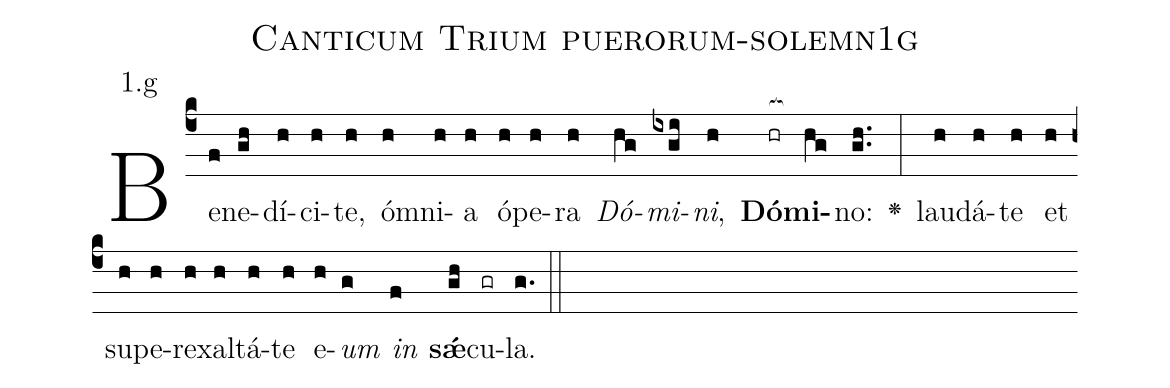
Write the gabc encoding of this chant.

name: Canticum Trium puerorum-solemn1g;
annotation: 1.g;
%%
(c4)Be(f)ne(gh)dí(h)ci(h)te,(h) óm(h)ni(h)a(h) ó(h)pe(h)ra(h) <i>Dó</i>(hg)<i>mi</i>(ixgi)<i>ni</i>,(h) <b>Dó</b>(hr[ocb:1{])<b>mi</b>(hg[ocb:0}])no:(gh..) <v>\greheightstar</v>(:) lau(h)dá(h)te(h) et(h) su(h)pe(h)re(h)xal(h)tá(h)te(h) e(h)<i>um</i>(g) <i>in</i>(f) <b>sǽ</b>(gh)cu(gr)la.(g.) (::)


%E(h) u(h) o(g) u(f) a(gh) e.(g.) (::)
